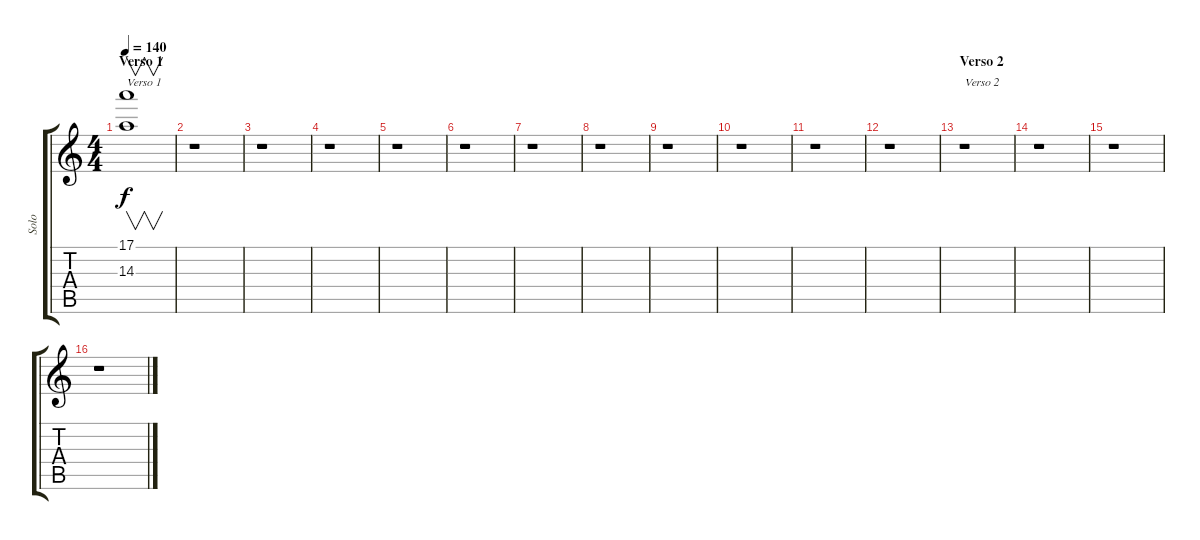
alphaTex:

\track ("Solo" "Solo") {instrument distortionguitar}
\staff {score tabs}
\tuning (E4 B3 G3 D3 A2 E2) {hide}
\ts (4 4)
\section ("" "Verso 1")
\tempo 140
\clef g2
\ks c
(17.1 14.3).1{v txt "Verso 1" dy f} |
r.1 |
r.1 |
r.1 |
r.1 |
r.1 |
r.1 |
r.1 |
r.1 |
r.1 |
r.1 |
r.1 |
\section ("" "Verso 2")
r.1{txt "Verso 2"} |
r.1 |
r.1 |
r.1
